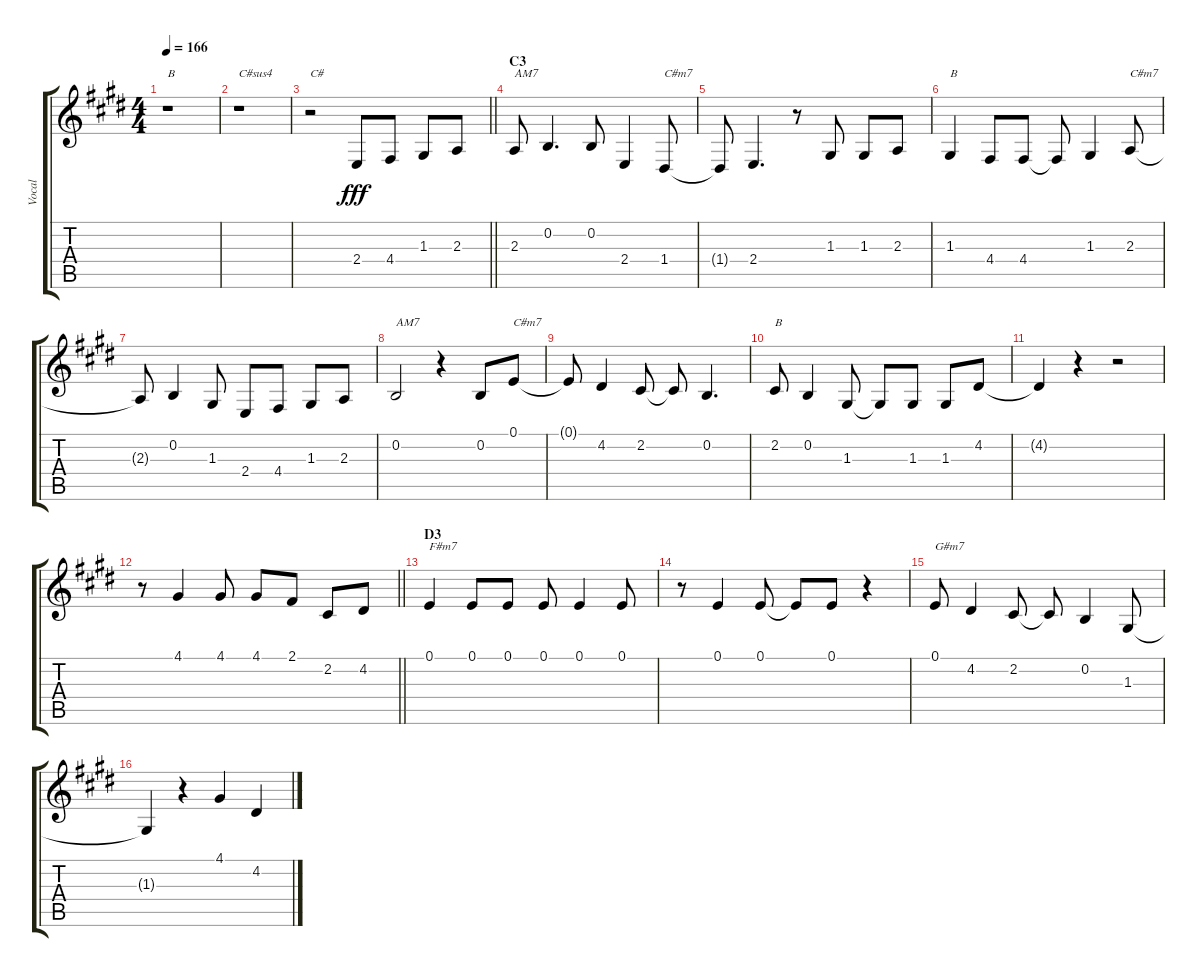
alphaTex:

\track ("Vocal" "Vocal") {instrument lead6voice}
\staff {score tabs}
\tuning (E4 B3 G3 D3 A2 E2) {hide}
\ts (4 4)
\tempo 166
\clef g2
\ks e
r.1{txt "B" dy fff} |
r.1{txt "C#sus4"} |
\barLineRight lightlight
r.2{txt "C#"} 2.4.8 4.4.8 1.3.8 2.3.8 |
\section ("" "C3")
2.3.8{txt "AM7"} 0.2.4{d} 0.2.8 2.4.4 1.4.8{txt "C#m7"} |
1.4{t}.8 2.4.4{d} r.8 1.3.8 1.3.8 2.3.8 |
1.3.4{txt "B"} 4.4.8 4.4.8 4.4{t}.8 1.3.4 2.3.8{txt "C#m7"} |
2.3{t}.8 0.2.4 1.3.8 2.4.8 4.4.8 1.3.8 2.3.8 |
0.2.2{txt "AM7"} r.4 0.2.8 0.1.8{txt "C#m7"} |
0.1{t}.8 4.2.4 2.2.8 2.2{t}.8 0.2.4{d} |
2.2.8{txt "B"} 0.2.4 1.3.8 1.3{t}.8 1.3.8 1.3.8 4.2.8 |
4.2{t}.4 r.4 r.2 |
\barLineRight lightlight
r.8 4.1.4 4.1.8 4.1.8 2.1.8 2.2.8 4.2.8 |
\section ("" "D3")
0.1.4{txt "F#m7"} 0.1.8 0.1.8 0.1.8 0.1.4 0.1.8 |
r.8 0.1.4 0.1.8 0.1{t}.8 0.1.8 r.4 |
0.1.8{txt "G#m7"} 4.2.4 2.2.8 2.2{t}.8 0.2.4 1.3.8 |
1.3{t}.4 r.4 4.1.4 4.2.4
